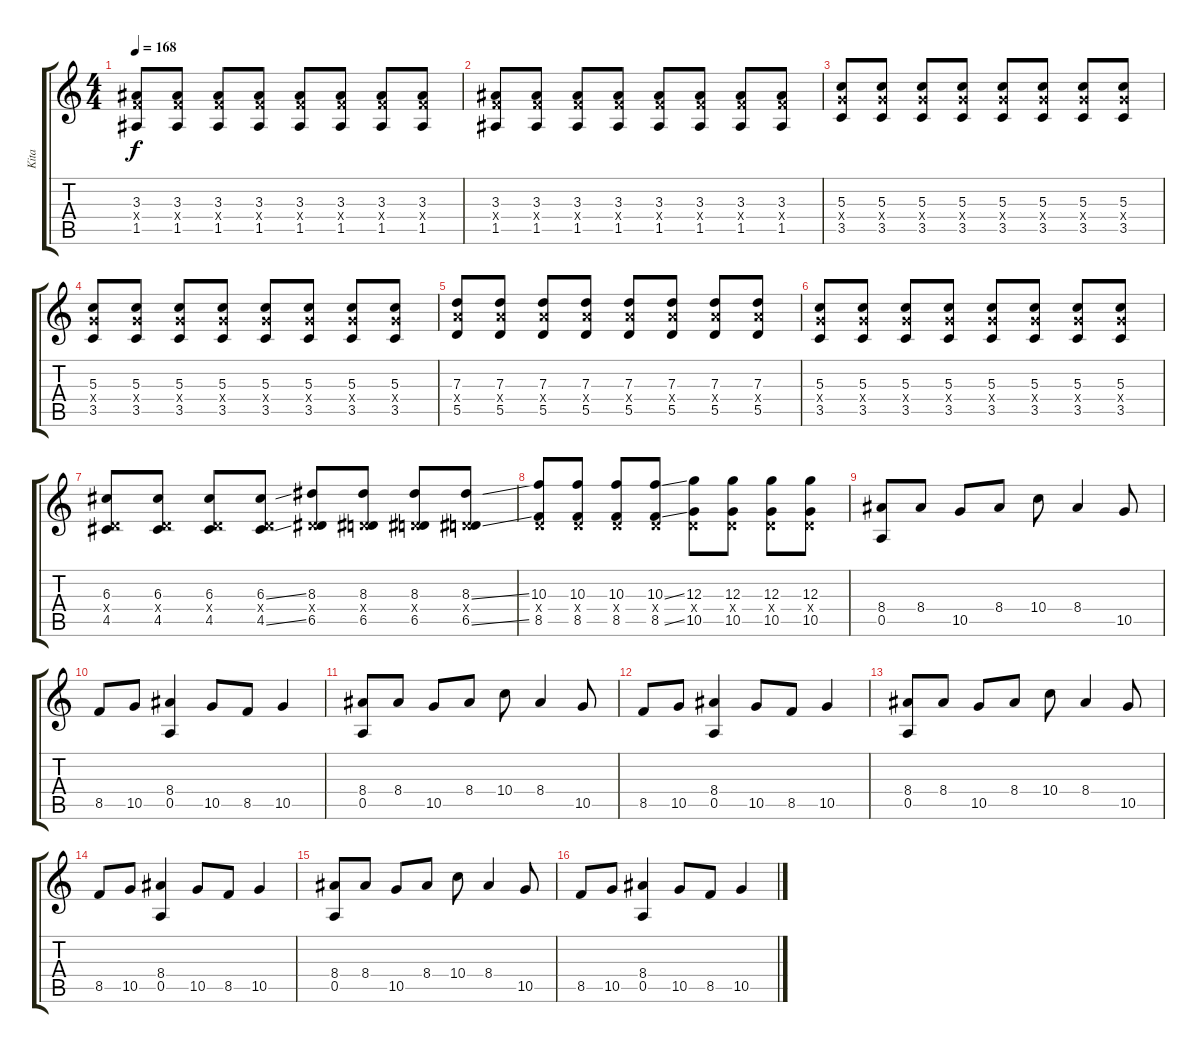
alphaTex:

\track ("Kita" "Kita") {instrument overdrivenguitar}
\staff {score tabs}
\tuning (E4 B3 G3 D3 A2 E2) {hide}
\ts (4 4)
\tempo 168
\clef g2
\ks c
(3.3 3.4{x} 1.5).8{dy f} (3.3 3.4{x} 1.5).8 (3.3 3.4{x} 1.5).8 (3.3 3.4{x} 1.5).8 (3.3 3.4{x} 1.5).8 (3.3 3.4{x} 1.5).8 (3.3 3.4{x} 1.5).8 (3.3 3.4{x} 1.5).8 |
(3.3 3.4{x} 1.5).8 (3.3 3.4{x} 1.5).8 (3.3 3.4{x} 1.5).8 (3.3 3.4{x} 1.5).8 (3.3 3.4{x} 1.5).8 (3.3 3.4{x} 1.5).8 (3.3 3.4{x} 1.5).8 (3.3 3.4{x} 1.5).8 |
(5.3 5.4{x} 3.5).8 (5.3 5.4{x} 3.5).8 (5.3 5.4{x} 3.5).8 (5.3 5.4{x} 3.5).8 (5.3 5.4{x} 3.5).8 (5.3 5.4{x} 3.5).8 (5.3 5.4{x} 3.5).8 (5.3 5.4{x} 3.5).8 |
(5.3 5.4{x} 3.5).8 (5.3 5.4{x} 3.5).8 (5.3 5.4{x} 3.5).8 (5.3 5.4{x} 3.5).8 (5.3 5.4{x} 3.5).8 (5.3 5.4{x} 3.5).8 (5.3 5.4{x} 3.5).8 (5.3 5.4{x} 3.5).8 |
(7.3 7.4{x} 5.5).8 (7.3 7.4{x} 5.5).8 (7.3 7.4{x} 5.5).8 (7.3 7.4{x} 5.5).8 (7.3 7.4{x} 5.5).8 (7.3 7.4{x} 5.5).8 (7.3 7.4{x} 5.5).8 (7.3 7.4{x} 5.5).8 |
(5.3 5.4{x} 3.5).8 (5.3 5.4{x} 3.5).8 (5.3 5.4{x} 3.5).8 (5.3 5.4{x} 3.5).8 (5.3 5.4{x} 3.5).8 (5.3 5.4{x} 3.5).8 (5.3 5.4{x} 3.5).8 (5.3 5.4{x} 3.5).8 |
(6.3 0.4{x} 4.5).8 (6.3 0.4{x} 4.5).8 (6.3 0.4{x} 4.5).8 (6.3{ss} 0.4{x} 4.5{ss}).8 (8.3 0.4{x} 6.5).8 (8.3 0.4{x} 6.5).8 (8.3 0.4{x} 6.5).8 (8.3{ss} 0.4{x} 6.5{ss}).8 |
(10.3 0.4{x} 8.5).8 (10.3 0.4{x} 8.5).8 (10.3 0.4{x} 8.5).8 (10.3{ss} 0.4{x} 8.5{ss}).8 (12.3 0.4{x} 10.5).8 (12.3 0.4{x} 10.5).8 (12.3 0.4{x} 10.5).8 (12.3 0.4{x} 10.5).8 |
(8.4 0.5).8 8.4.8 10.5.8 8.4.8 10.4.8 8.4.4 10.5.8 |
8.5.8 10.5.8 (8.4 0.5).4 10.5.8 8.5.8 10.5.4 |
(8.4 0.5).8 8.4.8 10.5.8 8.4.8 10.4.8 8.4.4 10.5.8 |
8.5.8 10.5.8 (8.4 0.5).4 10.5.8 8.5.8 10.5.4 |
(8.4 0.5).8 8.4.8 10.5.8 8.4.8 10.4.8 8.4.4 10.5.8 |
8.5.8 10.5.8 (8.4 0.5).4 10.5.8 8.5.8 10.5.4 |
(8.4 0.5).8 8.4.8 10.5.8 8.4.8 10.4.8 8.4.4 10.5.8 |
8.5.8 10.5.8 (8.4 0.5).4 10.5.8 8.5.8 10.5.4
